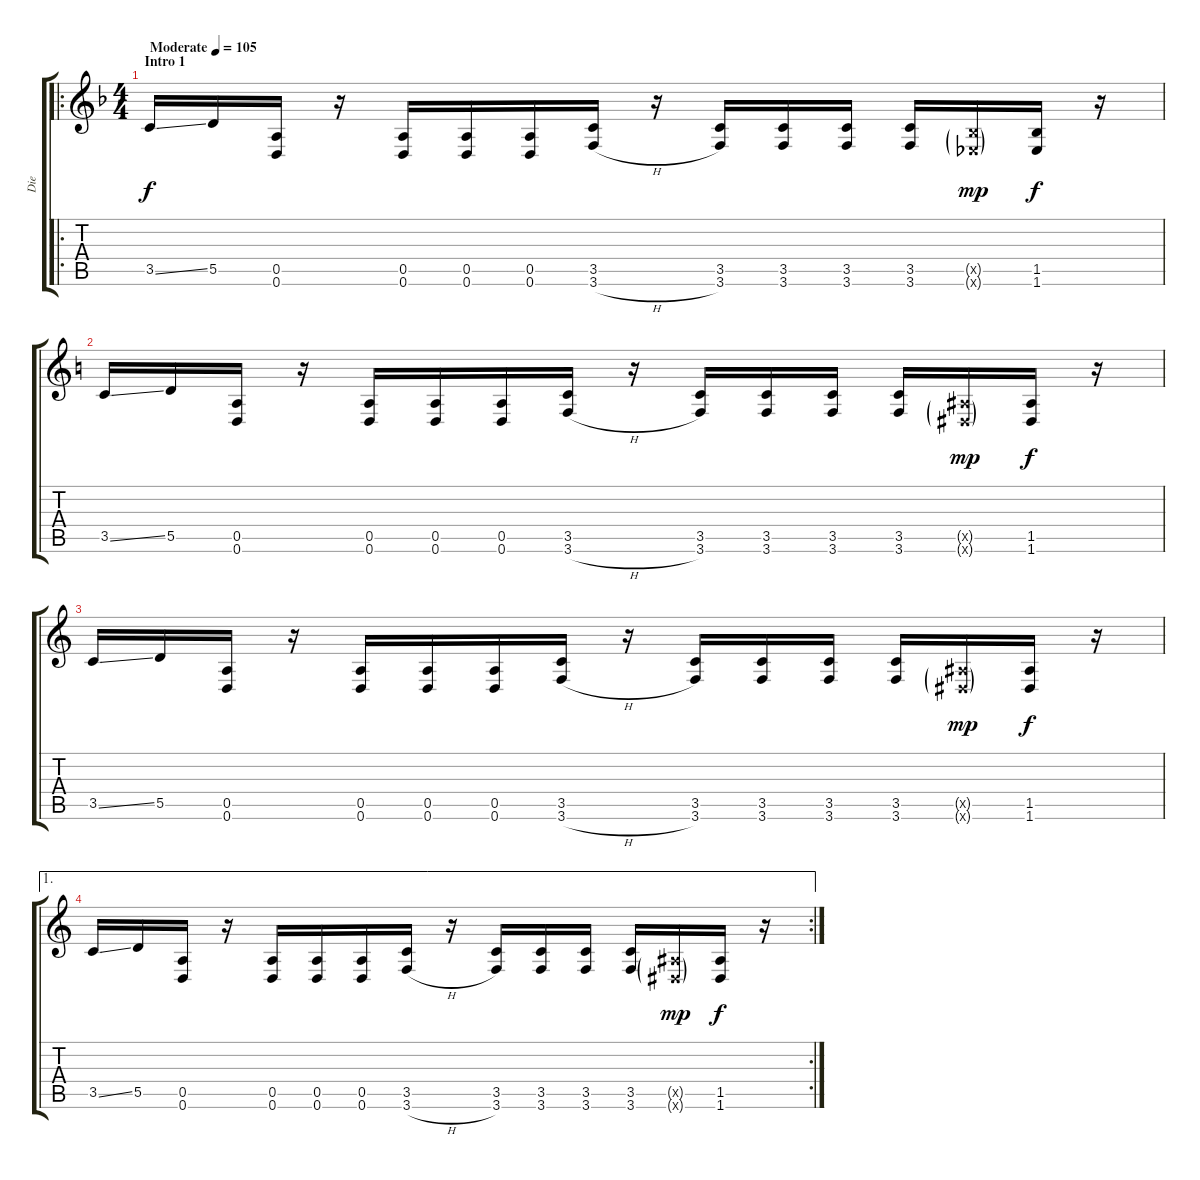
\track ("Die" "Die") {instrument distortionguitar}
\staff {score tabs}
\tuning (E4 B3 G3 D3 A2 D2) {hide}
\ro
\ts (4 4)
\section ("" "Intro 1")
\tempo (105 "Moderate")
\clef g2
\ks dminor
3.5{ss}.16{dy f instrument distortionguitar} 5.5.16 (0.5 0.6).16 r.16 (0.5 0.6).16 (0.5 0.6).16 (0.5 0.6).16 (3.5 3.6{h}).16 r.16 (3.5 3.6).16 (3.5 3.6).16 (3.5 3.6).16 (3.5 3.6).16 (1.5{g x} 1.6{g x}).16{dy mp} (1.5 1.6).16{dy f} r.16 |
\ks c
3.5{ss}.16 5.5.16 (0.5 0.6).16 r.16 (0.5 0.6).16 (0.5 0.6).16 (0.5 0.6).16 (3.5 3.6{h}).16 r.16 (3.5 3.6).16 (3.5 3.6).16 (3.5 3.6).16 (3.5 3.6).16 (1.5{g x} 1.6{g x}).16{dy mp} (1.5 1.6).16{dy f} r.16 |
3.5{ss}.16 5.5.16 (0.5 0.6).16 r.16 (0.5 0.6).16 (0.5 0.6).16 (0.5 0.6).16 (3.5 3.6{h}).16 r.16 (3.5 3.6).16 (3.5 3.6).16 (3.5 3.6).16 (3.5 3.6).16 (1.5{g x} 1.6{g x}).16{dy mp} (1.5 1.6).16{dy f} r.16 |
\ae 1
\rc 2
3.5{ss}.16 5.5.16 (0.5 0.6).16 r.16 (0.5 0.6).16 (0.5 0.6).16 (0.5 0.6).16 (3.5 3.6{h}).16 r.16 (3.5 3.6).16 (3.5 3.6).16 (3.5 3.6).16 (3.5 3.6).16 (1.5{g x} 1.6{g x}).16{dy mp} (1.5 1.6).16{dy f} r.16
